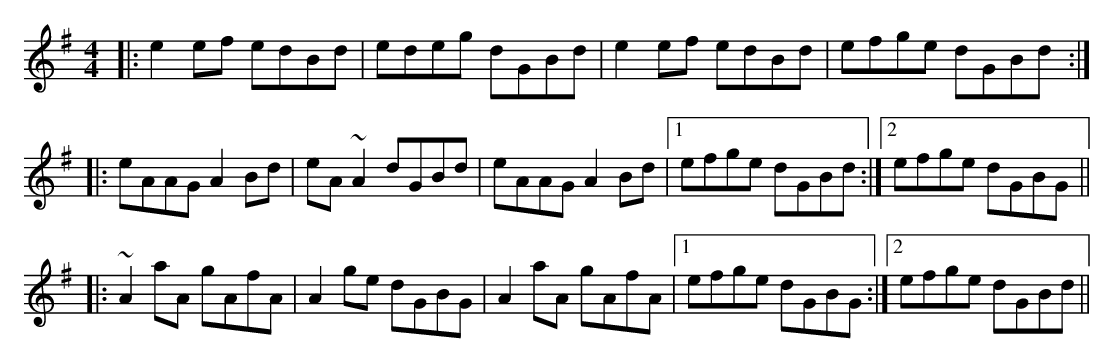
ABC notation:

X:1
M:4/4
K:G
|:e2 ef edBd|edeg dGBd|e2 ef edBd|efge dGBd:|
|:eAAG A2 Bd|eA ~A2 dGBd|eAAG A2 Bd|1 efge dGBd:|2 efge dGBG||
|:~A2 aA gAfA|A2 ge dGBG|A2 aA gAfA|1 efge dGBG:|2 efge dGBd||
